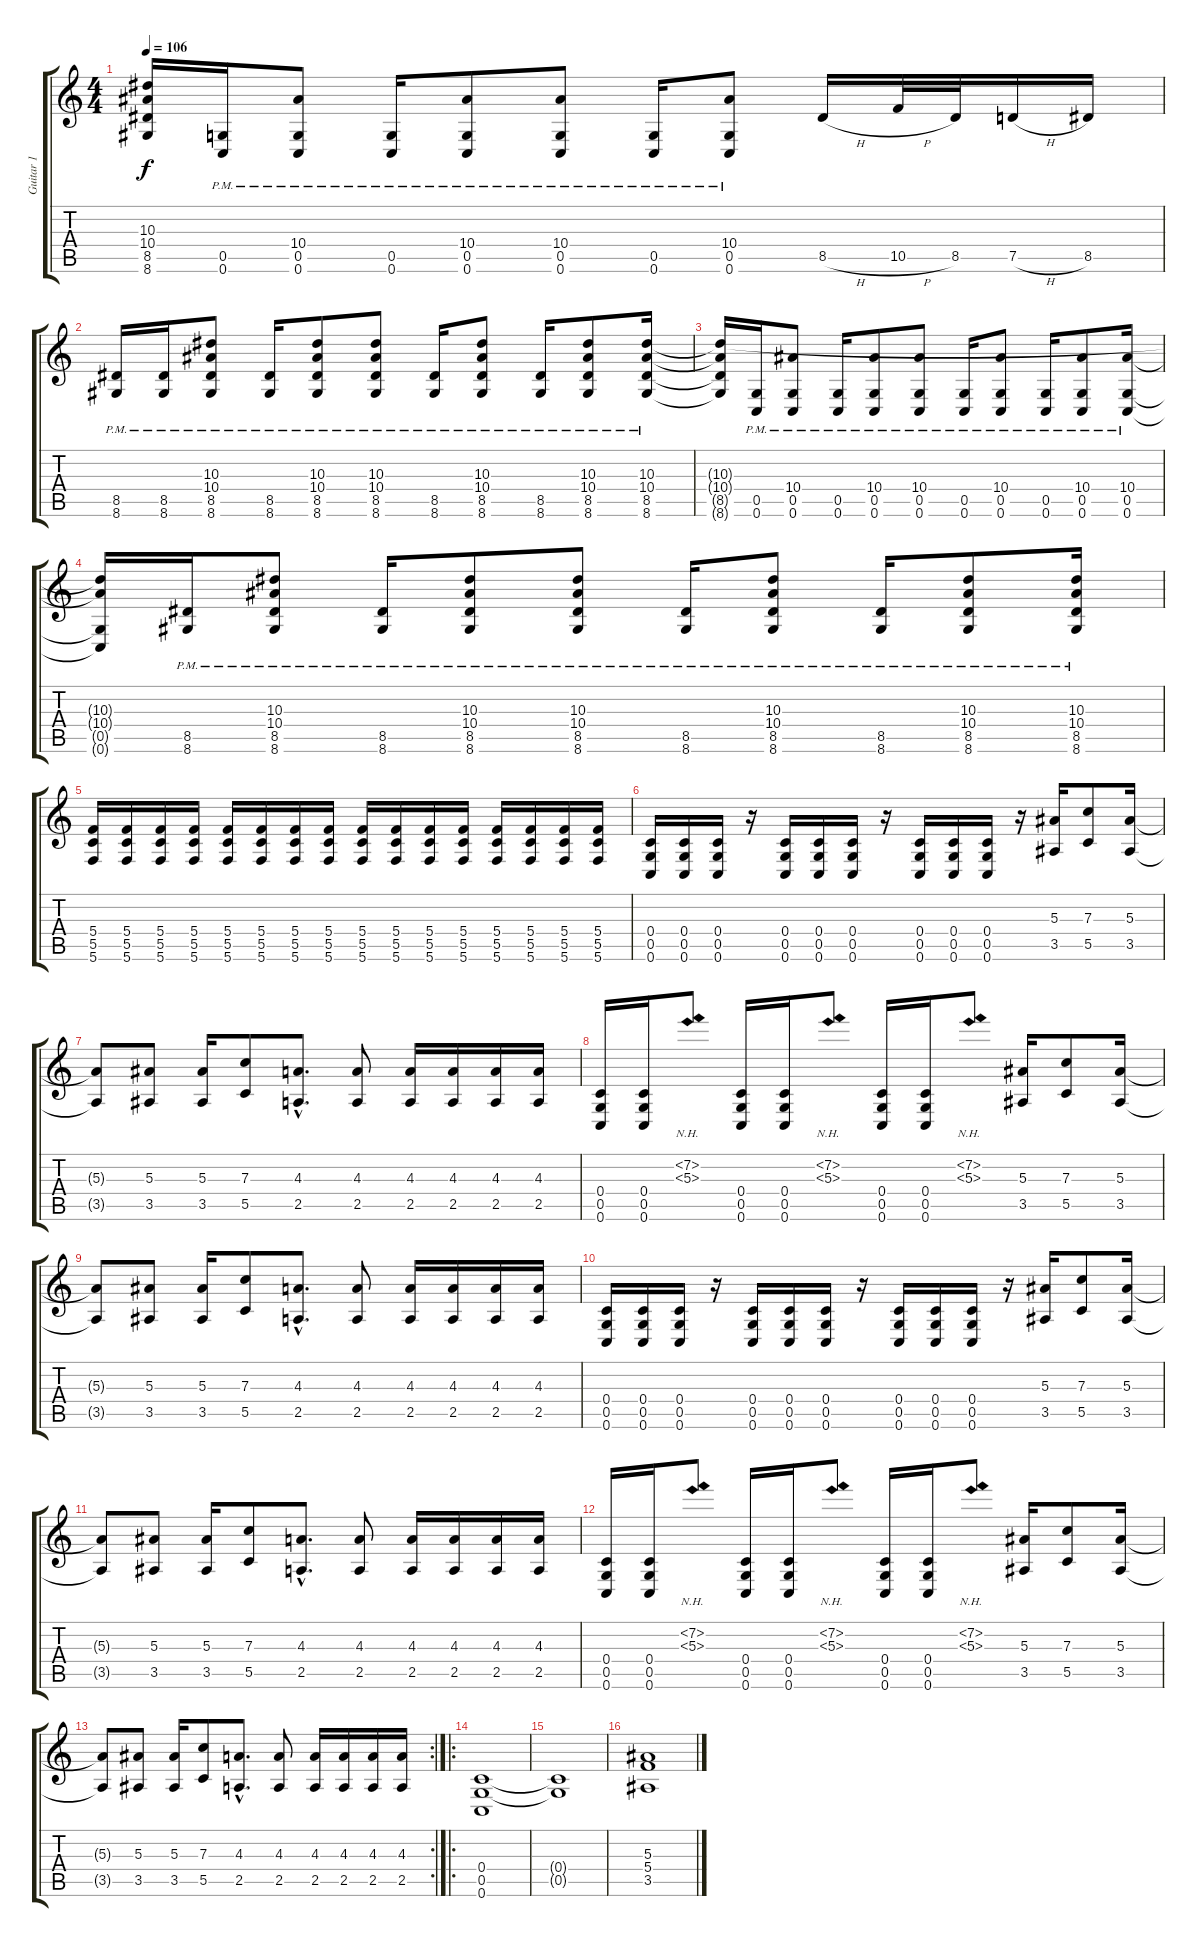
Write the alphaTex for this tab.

\track ("Guitar 1" "Guitar 1") {instrument overdrivenguitar}
\staff {score tabs}
\tuning (D4 A3 F3 C3 G2 C2) {hide}
\ts (4 4)
\tempo 106
\clef g2
\ks c
(10.3{t} 10.4{t} 8.5{t} 8.6{t}).16{dy f} (0.5{pm} 0.6{pm}).16 (10.4 0.5 0.6{pm}).8 (0.5{pm} 0.6{pm}).16 (10.4 0.5 0.6{pm}).8 (10.4 0.5 0.6{pm}).8 (0.5{pm} 0.6{pm}).16 (10.4 0.5 0.6{pm}).8 8.5{h}.16 10.5{h}.32 8.5.32 7.5{h}.16 8.5.16 |
(8.5{pm} 8.6{pm}).16 (8.5{pm} 8.6{pm}).16 (10.3 10.4 8.5 8.6{pm}).8 (8.5{pm} 8.6{pm}).16 (10.3 10.4 8.5 8.6{pm}).8 (10.3 10.4 8.5 8.6{pm}).8 (8.5{pm} 8.6{pm}).16 (10.3 10.4 8.5 8.6{pm}).8 (8.5{pm} 8.6{pm}).16 (10.3 10.4 8.5 8.6{pm}).8 (10.3 10.4 8.5 8.6{pm}).16 |
(10.3{t} 10.4{t} 8.5{t} 8.6{t}).16 (0.5{pm} 0.6{pm}).16 (10.4 0.5 0.6{pm}).8 (0.5{pm} 0.6{pm}).16 (10.4 0.5 0.6{pm}).8 (10.4 0.5 0.6{pm}).8 (0.5{pm} 0.6{pm}).16 (10.4 0.5 0.6{pm}).8 (0.5{pm} 0.6{pm}).16 (10.4 0.5 0.6{pm}).8 (10.4 0.5 0.6{pm}).16 |
(10.3{t} 10.4{t} 0.5{t} 0.6{t}).16 (8.5{pm} 8.6{pm}).16 (10.3 10.4 8.5 8.6{pm}).8 (8.5{pm} 8.6{pm}).16 (10.3 10.4 8.5 8.6{pm}).8 (10.3 10.4 8.5 8.6{pm}).8 (8.5{pm} 8.6{pm}).16 (10.3 10.4 8.5 8.6{pm}).8 (8.5{pm} 8.6{pm}).16 (10.3 10.4 8.5 8.6{pm}).8 (10.3 10.4 8.5 8.6{pm}).16 |
(5.4 5.5 5.6).16 (5.4 5.5 5.6).16 (5.4 5.5 5.6).16 (5.4 5.5 5.6).16 (5.4 5.5 5.6).16 (5.4 5.5 5.6).16 (5.4 5.5 5.6).16 (5.4 5.5 5.6).16 (5.4 5.5 5.6).16 (5.4 5.5 5.6).16 (5.4 5.5 5.6).16 (5.4 5.5 5.6).16 (5.4 5.5 5.6).16 (5.4 5.5 5.6).16 (5.4 5.5 5.6).16 (5.4 5.5 5.6).16 |
(0.4 0.5 0.6).16 (0.4 0.5 0.6).16 (0.4 0.5 0.6).16 r.16 (0.4 0.5 0.6).16 (0.4 0.5 0.6).16 (0.4 0.5 0.6).16 r.16 (0.4 0.5 0.6).16 (0.4 0.5 0.6).16 (0.4 0.5 0.6).16 r.16 (5.3 3.5).16 (7.3 5.5).8 (5.3 3.5).16 |
(5.3{t} 3.5{t}).8 (5.3 3.5).8 (5.3 3.5).16 (7.3 5.5).8 (4.3{hac} 2.5{hac}).8{d} (4.3 2.5).8 (4.3 2.5).16 (4.3 2.5).16 (4.3 2.5).16 (4.3 2.5).16 |
(0.4 0.5 0.6).16 (0.4 0.5 0.6).16 (7.2{nh} 5.3{nh}).8 (0.4 0.5 0.6).16 (0.4 0.5 0.6).16 (7.2{nh} 5.3{nh}).8 (0.4 0.5 0.6).16 (0.4 0.5 0.6).16 (7.2{nh} 5.3{nh}).8 (5.3 3.5).16 (7.3 5.5).8 (5.3 3.5).16 |
(5.3{t} 3.5{t}).8 (5.3 3.5).8 (5.3 3.5).16 (7.3 5.5).8 (4.3{hac} 2.5{hac}).8{d} (4.3 2.5).8 (4.3 2.5).16 (4.3 2.5).16 (4.3 2.5).16 (4.3 2.5).16 |
(0.4 0.5 0.6).16 (0.4 0.5 0.6).16 (0.4 0.5 0.6).16 r.16 (0.4 0.5 0.6).16 (0.4 0.5 0.6).16 (0.4 0.5 0.6).16 r.16 (0.4 0.5 0.6).16 (0.4 0.5 0.6).16 (0.4 0.5 0.6).16 r.16 (5.3 3.5).16 (7.3 5.5).8 (5.3 3.5).16 |
(5.3{t} 3.5{t}).8 (5.3 3.5).8 (5.3 3.5).16 (7.3 5.5).8 (4.3{hac} 2.5{hac}).8{d} (4.3 2.5).8 (4.3 2.5).16 (4.3 2.5).16 (4.3 2.5).16 (4.3 2.5).16 |
(0.4 0.5 0.6).16 (0.4 0.5 0.6).16 (7.2{nh} 5.3{nh}).8 (0.4 0.5 0.6).16 (0.4 0.5 0.6).16 (7.2{nh} 5.3{nh}).8 (0.4 0.5 0.6).16 (0.4 0.5 0.6).16 (7.2{nh} 5.3{nh}).8 (5.3 3.5).16 (7.3 5.5).8 (5.3 3.5).16 |
\rc 2
(5.3{t} 3.5{t}).8 (5.3 3.5).8 (5.3 3.5).16 (7.3 5.5).8 (4.3{hac} 2.5{hac}).8{d} (4.3 2.5).8 (4.3 2.5).16 (4.3 2.5).16 (4.3 2.5).16 (4.3 2.5).16 |
\ro
(0.4 0.5 0.6).1 |
(0.4{t} 0.5{t}).1 |
(5.3 5.4 3.5).1
